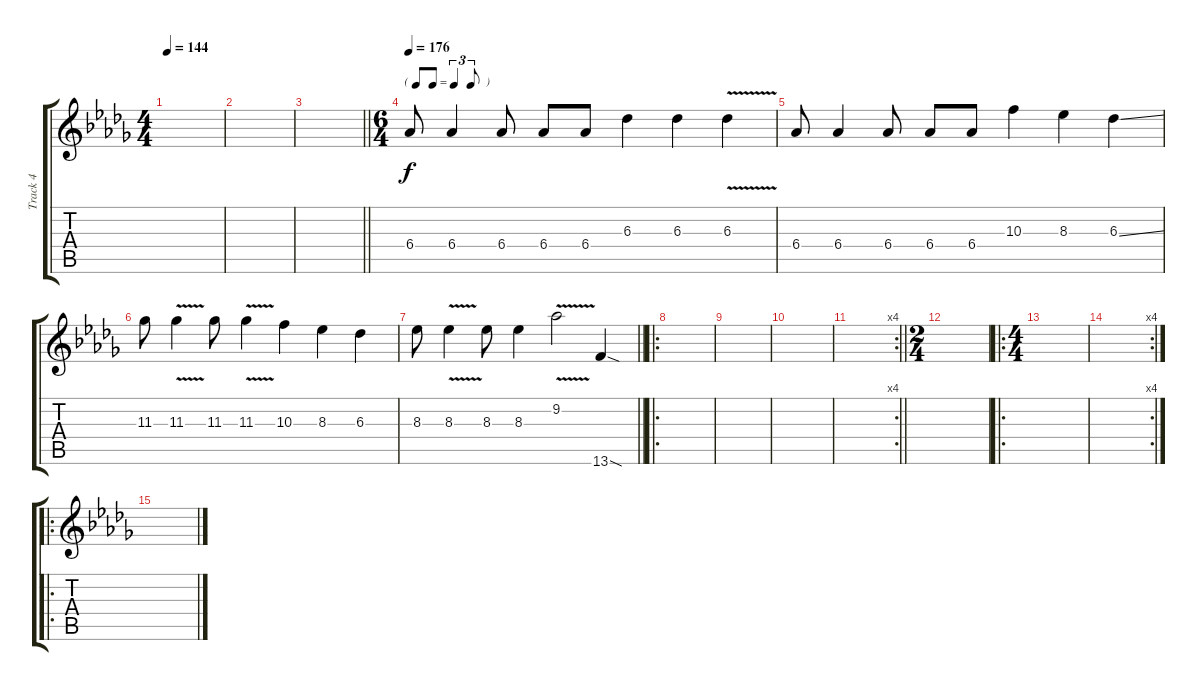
\track ("Track 4" "Track 4") {instrument distortionguitar}
\staff {score tabs}
\tuning (E4 B3 G3 D3 A2 E2) {hide}
\ts (4 4)
\tempo 144
\clef g2
\ks db
|
|
\barLineRight lightlight
|
\ts (6 4)
\tf triplet8th
\tempo 176
6.4.8 6.4.4 6.4.8{beam split} 6.4.8 6.4.8 6.3.4 6.3.4 6.3{v}.4 |
6.4.8 6.4.4 6.4.8{beam split} 6.4.8 6.4.8 10.3.4 8.3.4 6.3{ss}.4 |
11.3.8 11.3{v}.4 11.3.8 11.3{v}.4 10.3.4 8.3.4 6.3.4 |
\barLineRight lightlight
8.3.8 8.3{v}.4 8.3.8 8.3.4 9.2{v}.2 13.6{sod}.4 |
\ro
|
|
|
\rc 4
\barLineRight lightlight
|
\ts (2 4)
|
\ro
\ts (4 4)
|
\rc 4
|
\ro
